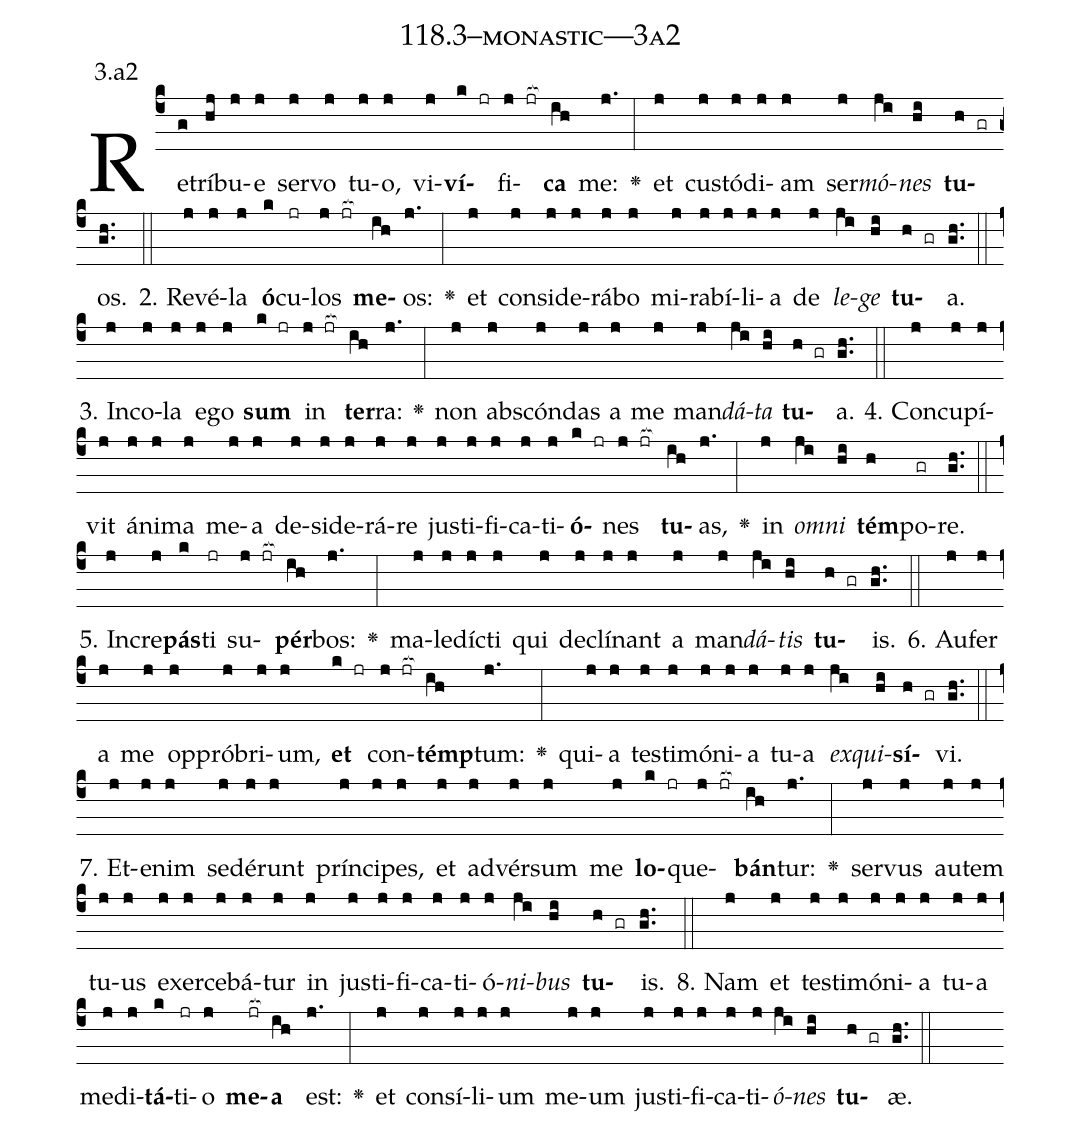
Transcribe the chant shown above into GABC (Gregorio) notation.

name: 118.3--monastic---3a2;
annotation: 3.a2;
%%
(c4)Re(g)trí(hj)bu(j)e(j) ser(j)vo(j) tu(j)o,(j) vi(j)<b>ví</b>(k jr)fi(j jr[ocb:1{])<b>ca</b>(ih[ocb:0}]) me:(j.) <v>\greheightstar</v>(:) et(j) cus(j)tó(j)di(j)am(j) ser(j)<i>mó</i>(ji)<i>nes</i>(hi) <b>tu</b>(h gr)os.(gh..) (::)
2. Re(j)vé(j)la(j) <b>ó</b>(k)cu(jr)los(j jr[ocb:1{]) <b>me</b>(ih[ocb:0}])os:(j.) <v>\greheightstar</v>(:) et(j) con(j)si(j)de(j)rá(j)bo(j) mi(j)ra(j)bí(j)li(j)a(j) de(j) <i>le</i>(ji)<i>ge</i>(hi) <b>tu</b>(h gr)a.(gh..) (::)
3. In(j)co(j)la(j) e(j)go(j) <b>sum</b>(k jr) in(j jr[ocb:1{]) <b>ter</b>(ih[ocb:0}])ra:(j.) <v>\greheightstar</v>(:) non(j) abs(j)cón(j)das(j) a(j) me(j) man(j)<i>dá</i>(ji)<i>ta</i>(hi) <b>tu</b>(h gr)a.(gh..) (::)
4. Con(j)cu(j)pí(j)vit(j) á(j)ni(j)ma(j) me(j)a(j) de(j)si(j)de(j)rá(j)re(j) jus(j)ti(j)fi(j)ca(j)ti(j)<b>ó</b>(k jr)nes(j jr[ocb:1{]) <b>tu</b>(ih[ocb:0}])as,(j.) <v>\greheightstar</v>(:) in(j) <i>om</i>(ji)<i>ni</i>(hi) <b>tém</b>(h)po(gr)re.(gh..) (::)
5. In(j)cre(j)<b>pás</b>(k)ti(jr) su(j jr[ocb:1{])<b>pér</b>(ih[ocb:0}])bos:(j.) <v>\greheightstar</v>(:) ma(j)le(j)díc(j)ti(j) qui(j) de(j)clí(j)nant(j) a(j) man(j)<i>dá</i>(ji)<i>tis</i>(hi) <b>tu</b>(h gr)is.(gh..) (::)
6. Au(j)fer(j) a(j) me(j) op(j)pró(j)bri(j)um,(j) <b>et</b>(k jr) con(j jr[ocb:1{])<b>témp</b>(ih[ocb:0}])tum:(j.) <v>\greheightstar</v>(:) qui(j)a(j) tes(j)ti(j)mó(j)ni(j)a(j) tu(j)a(j) <i>ex</i>(ji)<i>qui</i>(hi)<b>sí</b>(h gr)vi.(gh..) (::)
7. Et(j)e(j)nim(j) se(j)dé(j)runt(j) prín(j)ci(j)pes,(j) et(j) ad(j)vér(j)sum(j) me(j) <b>lo</b>(k jr)que(j jr[ocb:1{])<b>bán</b>(ih[ocb:0}])tur:(j.) <v>\greheightstar</v>(:) ser(j)vus(j) au(j)tem(j) tu(j)us(j) ex(j)er(j)ce(j)bá(j)tur(j) in(j) jus(j)ti(j)fi(j)ca(j)ti(j)ó(j)<i>ni</i>(ji)<i>bus</i>(hi) <b>tu</b>(h gr)is.(gh..) (::)
8. Nam(j) et(j) tes(j)ti(j)mó(j)ni(j)a(j) tu(j)a(j) me(j)di(j)<b>tá</b>(k)ti(jr)o(j) <b>me</b>(jr[ocb:1{])<b>a</b>(ih[ocb:0}]) est:(j.) <v>\greheightstar</v>(:) et(j) con(j)sí(j)li(j)um(j) me(j)um(j) jus(j)ti(j)fi(j)ca(j)ti(j)<i>ó</i>(ji)<i>nes</i>(hi) <b>tu</b>(h gr)æ.(gh..) (::)
